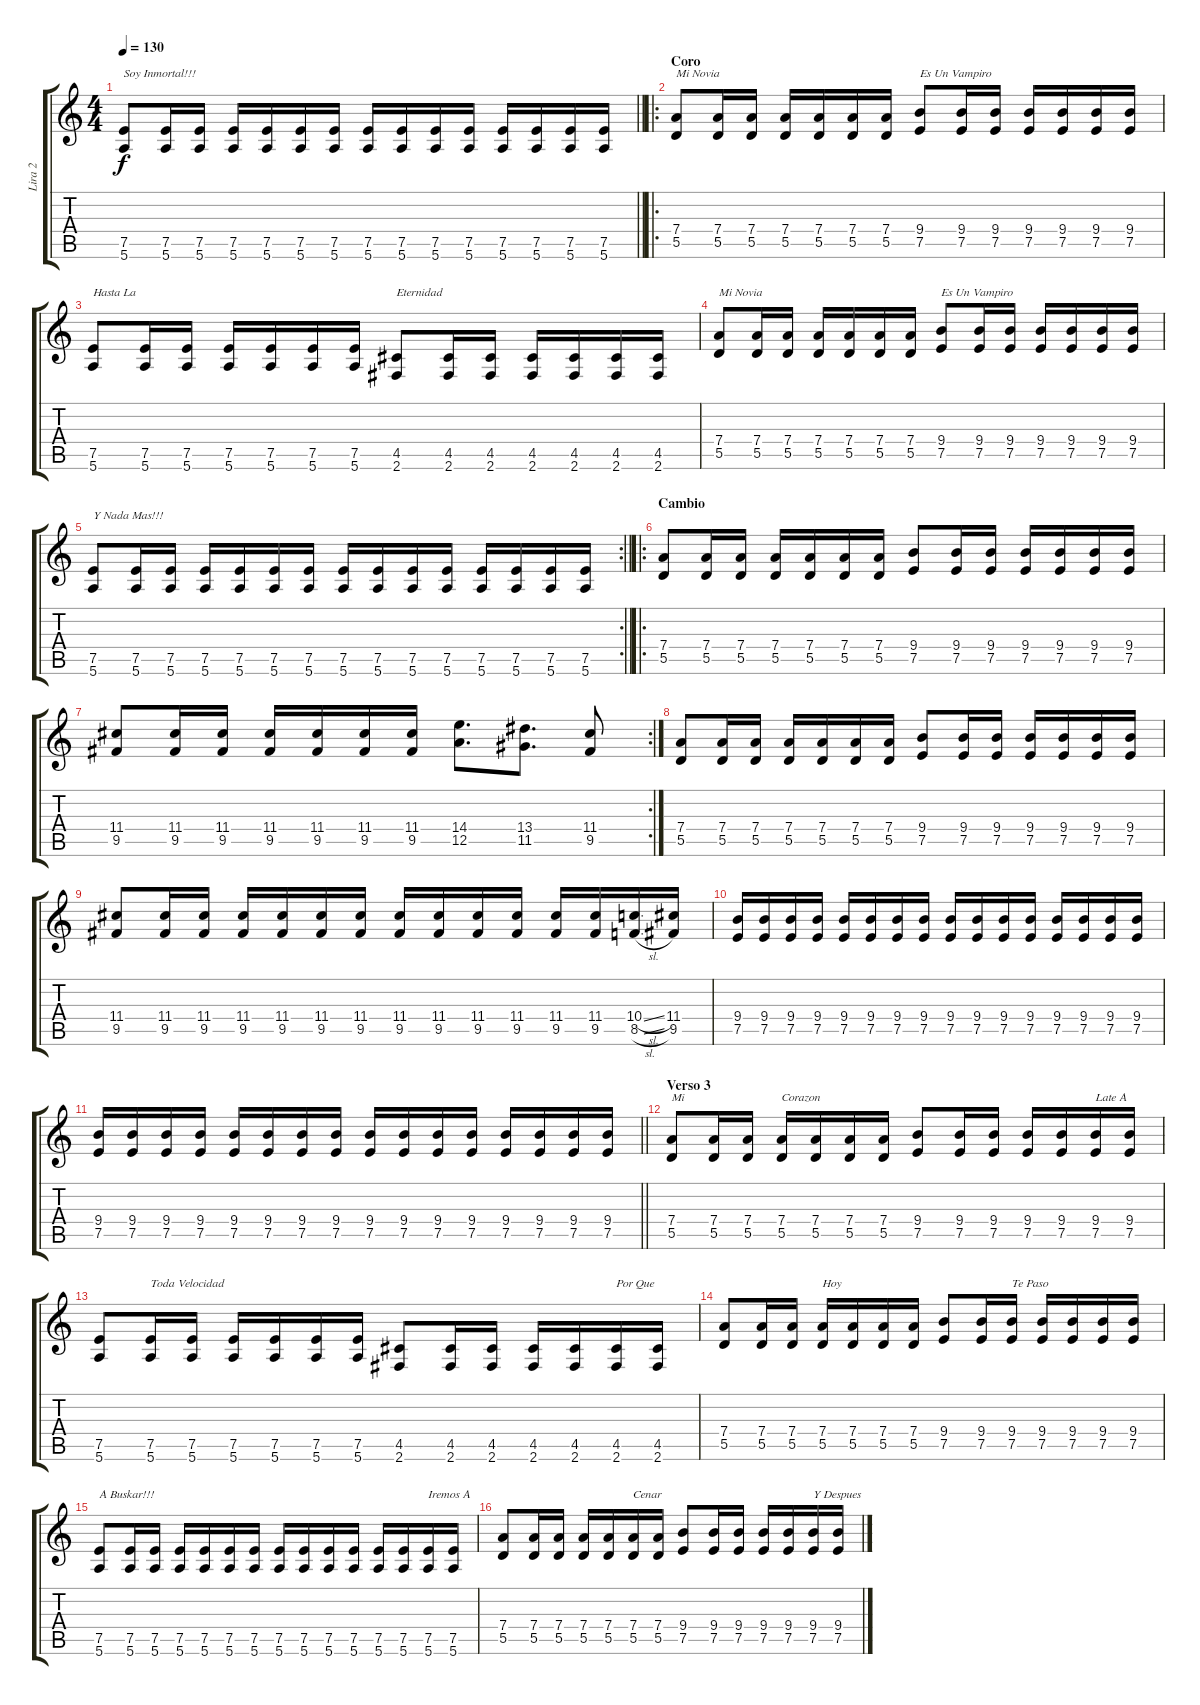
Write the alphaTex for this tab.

\track ("Lira 2" "Lira 2") {instrument distortionguitar}
\staff {score tabs}
\tuning (E4 B3 G3 D3 A2 E2) {hide}
\ts (4 4)
\tempo 130
\clef g2
\barLineRight lightlight
\ks c
(7.5 5.6).8{txt "Soy Inmortal!!!" dy f} (7.5 5.6).16 (7.5 5.6).16 (7.5 5.6).16 (7.5 5.6).16 (7.5 5.6).16 (7.5 5.6).16 (7.5 5.6).16 (7.5 5.6).16 (7.5 5.6).16 (7.5 5.6).16 (7.5 5.6).16 (7.5 5.6).16 (7.5 5.6).16 (7.5 5.6).16 |
\ro
\section ("" "Coro")
(7.4 5.5).8{txt "Mi Novia"} (7.4 5.5).16 (7.4 5.5).16 (7.4 5.5).16 (7.4 5.5).16 (7.4 5.5).16 (7.4 5.5).16 (9.4 7.5).8{txt "Es Un Vampiro"} (9.4 7.5).16 (9.4 7.5).16 (9.4 7.5).16 (9.4 7.5).16 (9.4 7.5).16 (9.4 7.5).16 |
(7.5 5.6).8{txt "Hasta La"} (7.5 5.6).16 (7.5 5.6).16 (7.5 5.6).16 (7.5 5.6).16 (7.5 5.6).16 (7.5 5.6).16 (4.5 2.6).8{txt "Eternidad"} (4.5 2.6).16 (4.5 2.6).16 (4.5 2.6).16 (4.5 2.6).16 (4.5 2.6).16 (4.5 2.6).16 |
(7.4 5.5).8{txt "Mi Novia "} (7.4 5.5).16 (7.4 5.5).16 (7.4 5.5).16 (7.4 5.5).16 (7.4 5.5).16 (7.4 5.5).16 (9.4 7.5).8{txt "Es Un Vampiro"} (9.4 7.5).16 (9.4 7.5).16 (9.4 7.5).16 (9.4 7.5).16 (9.4 7.5).16 (9.4 7.5).16 |
\rc 2
\barLineRight lightlight
(7.5 5.6).8{txt "Y Nada Mas!!!"} (7.5 5.6).16 (7.5 5.6).16 (7.5 5.6).16 (7.5 5.6).16 (7.5 5.6).16 (7.5 5.6).16 (7.5 5.6).16 (7.5 5.6).16 (7.5 5.6).16 (7.5 5.6).16 (7.5 5.6).16 (7.5 5.6).16 (7.5 5.6).16 (7.5 5.6).16 |
\ro
\section ("" "Cambio")
(7.4 5.5).8 (7.4 5.5).16 (7.4 5.5).16 (7.4 5.5).16 (7.4 5.5).16 (7.4 5.5).16 (7.4 5.5).16 (9.4 7.5).8 (9.4 7.5).16 (9.4 7.5).16 (9.4 7.5).16 (9.4 7.5).16 (9.4 7.5).16 (9.4 7.5).16 |
\rc 2
(11.4 9.5).8 (11.4 9.5).16 (11.4 9.5).16 (11.4 9.5).16 (11.4 9.5).16 (11.4 9.5).16 (11.4 9.5).16 (14.4 12.5).8{d} (13.4 11.5).8{d} (11.4 9.5).8 |
(7.4 5.5).8 (7.4 5.5).16 (7.4 5.5).16 (7.4 5.5).16 (7.4 5.5).16 (7.4 5.5).16 (7.4 5.5).16 (9.4 7.5).8 (9.4 7.5).16 (9.4 7.5).16 (9.4 7.5).16 (9.4 7.5).16 (9.4 7.5).16 (9.4 7.5).16 |
(11.4 9.5).8 (11.4 9.5).16 (11.4 9.5).16 (11.4 9.5).16 (11.4 9.5).16 (11.4 9.5).16 (11.4 9.5).16 (11.4 9.5).16 (11.4 9.5).16 (11.4 9.5).16 (11.4 9.5).16 (11.4 9.5).16 (11.4 9.5).16 (10.4{sl} 8.5{sl}).16 (11.4 9.5).16 |
(9.4 7.5).16 (9.4 7.5).16 (9.4 7.5).16 (9.4 7.5).16 (9.4 7.5).16 (9.4 7.5).16 (9.4 7.5).16 (9.4 7.5).16 (9.4 7.5).16 (9.4 7.5).16 (9.4 7.5).16 (9.4 7.5).16 (9.4 7.5).16 (9.4 7.5).16 (9.4 7.5).16 (9.4 7.5).16 |
\barLineRight lightlight
(9.4 7.5).16 (9.4 7.5).16 (9.4 7.5).16 (9.4 7.5).16 (9.4 7.5).16 (9.4 7.5).16 (9.4 7.5).16 (9.4 7.5).16 (9.4 7.5).16 (9.4 7.5).16 (9.4 7.5).16 (9.4 7.5).16 (9.4 7.5).16 (9.4 7.5).16 (9.4 7.5).16 (9.4 7.5).16 |
\section ("" "Verso 3")
(7.4 5.5).8{txt "Mi "} (7.4 5.5).16 (7.4 5.5).16 (7.4 5.5).16{txt "Corazon"} (7.4 5.5).16 (7.4 5.5).16 (7.4 5.5).16 (9.4 7.5).8 (9.4 7.5).16 (9.4 7.5).16 (9.4 7.5).16 (9.4 7.5).16 (9.4 7.5).16{txt "Late A"} (9.4 7.5).16 |
(7.5 5.6).8 (7.5 5.6).16{txt "Toda Velocidad"} (7.5 5.6).16 (7.5 5.6).16 (7.5 5.6).16 (7.5 5.6).16 (7.5 5.6).16 (4.5 2.6).8 (4.5 2.6).16 (4.5 2.6).16 (4.5 2.6).16 (4.5 2.6).16 (4.5 2.6).16{txt "Por Que"} (4.5 2.6).16 |
(7.4 5.5).8 (7.4 5.5).16 (7.4 5.5).16 (7.4 5.5).16{txt "Hoy"} (7.4 5.5).16 (7.4 5.5).16 (7.4 5.5).16 (9.4 7.5).8 (9.4 7.5).16 (9.4 7.5).16{txt "Te Paso"} (9.4 7.5).16 (9.4 7.5).16 (9.4 7.5).16 (9.4 7.5).16 |
(7.5 5.6).8{txt "A Buskar!!!"} (7.5 5.6).16 (7.5 5.6).16 (7.5 5.6).16 (7.5 5.6).16 (7.5 5.6).16 (7.5 5.6).16 (7.5 5.6).16 (7.5 5.6).16 (7.5 5.6).16 (7.5 5.6).16 (7.5 5.6).16 (7.5 5.6).16 (7.5 5.6).16{txt "Iremos A"} (7.5 5.6).16 |
(7.4 5.5).8 (7.4 5.5).16 (7.4 5.5).16 (7.4 5.5).16 (7.4 5.5).16 (7.4 5.5).16{txt "Cenar"} (7.4 5.5).16 (9.4 7.5).8 (9.4 7.5).16 (9.4 7.5).16 (9.4 7.5).16 (9.4 7.5).16 (9.4 7.5).16{txt "Y Despues"} (9.4 7.5).16
